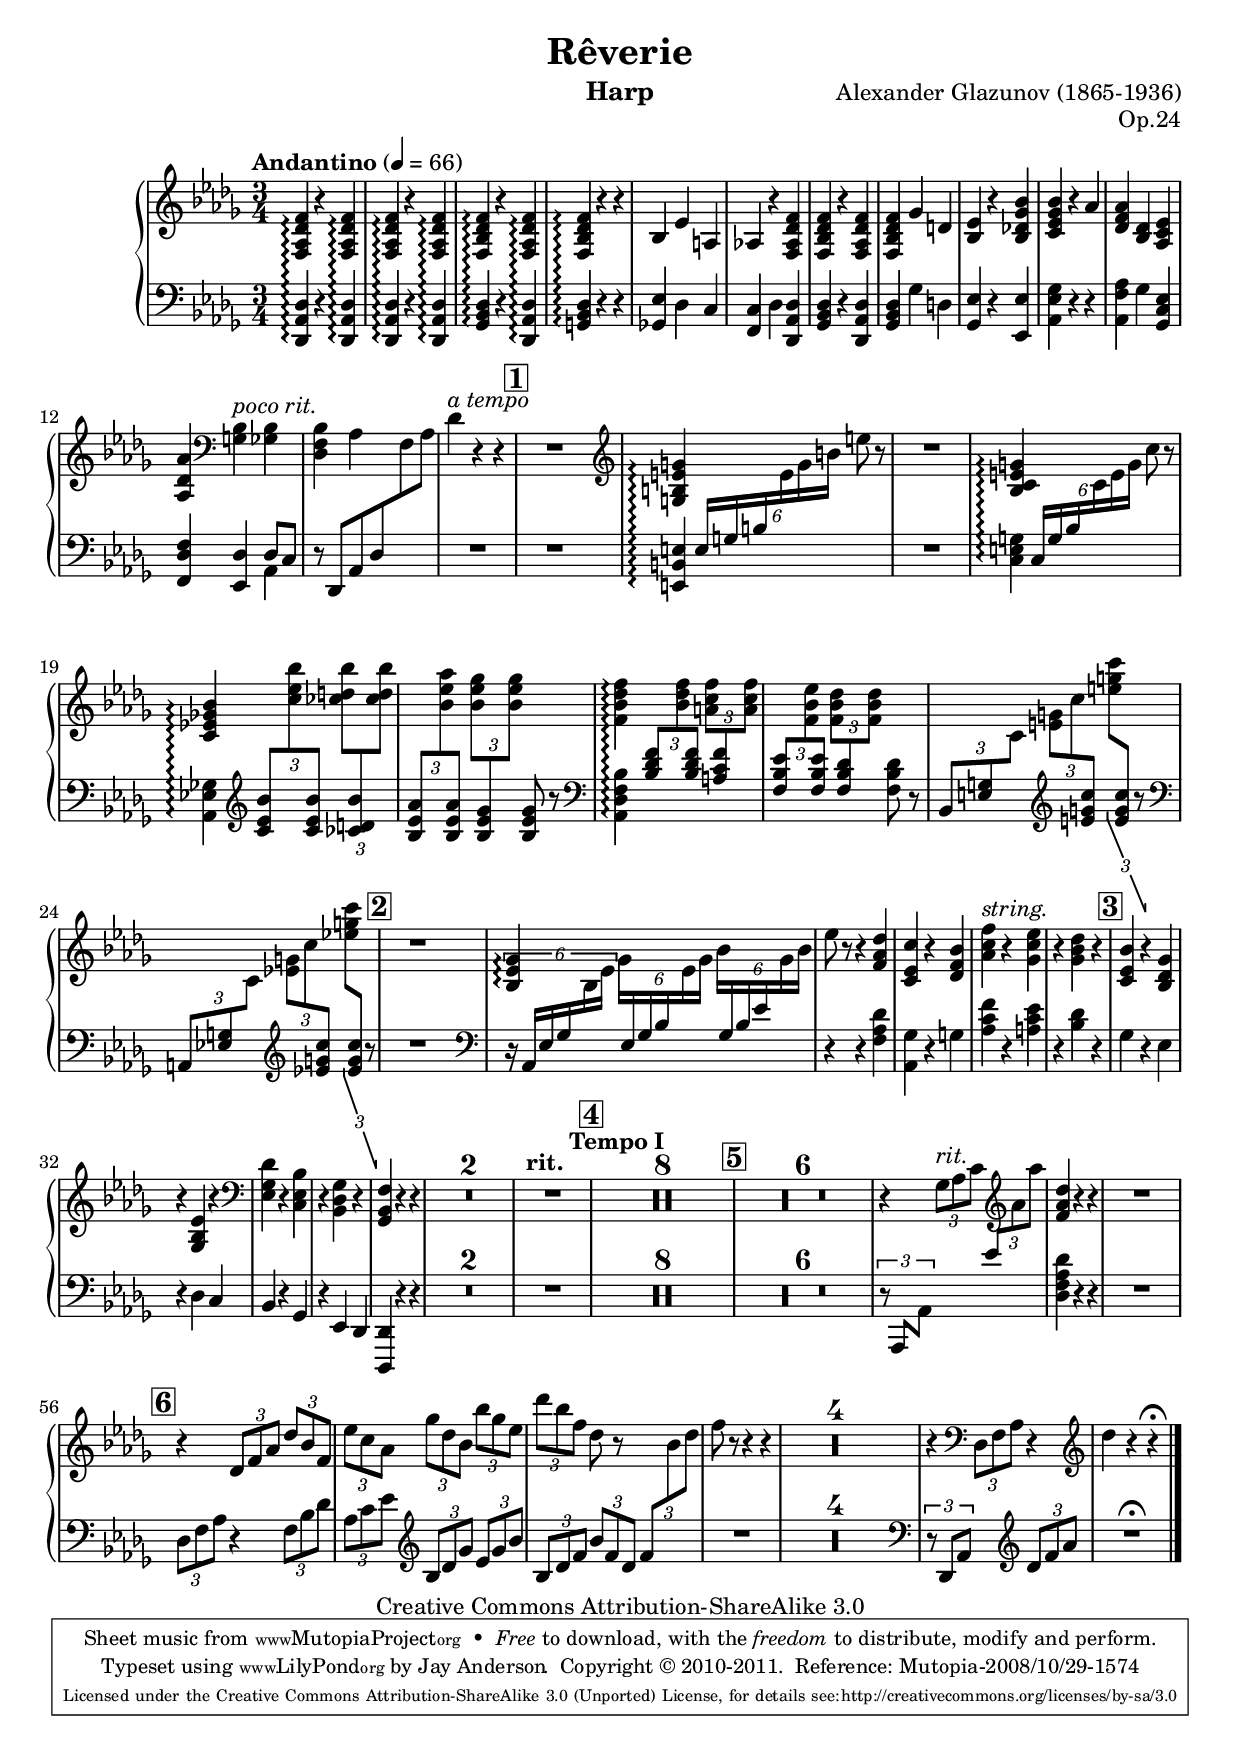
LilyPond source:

\version "2.13.47"

\include "defs.ily"
\version "2.13.47"

harpTop = \relative c
{
  \key des \major
  <f aes des f>4\arpeggio r q\arpeggio |
  q\arpeggio r q\arpeggio |
  <f bes des f>\arpeggio r <f aes des f>\arpeggio |
  <f bes des f>\arpeggio r r |
  bes ees a, |
  aes r <f aes des f> |
  <f bes des f> r <f aes des f> |
  <f bes des f> ges' d |
  <bes ees> r <bes des ges bes> |
  <c ees ges bes> r aes' |
  <des, f aes> <bes des> <aes c ees> <aes des aes'> \clef bass <g bes> <ges bes> |
  <des f bes> aes' s |
  des r r |

  %1
  R2. |
  \clef treble
  <g, b e g>4\arpeggio s2 |
  R2. |
  <bes c e g>4\arpeggio s2 |
  <c ees ges bes>4\arpeggio s2 |
  s2. |
  <f bes des f>4\arpeggio s2 |
  s2.*3 |
  R2. |
  <bes, ees ges>4\arpeggio s2 |
  ees'8 r r4 <f, aes des>4 |
  <c ees c'> r <des f bes> |
  <aes' c f> r <ges c ees> |
  r <ges bes des> r |

  %3
  <c, ees bes'> r <bes des ges> |
  r <ges bes ees> r |
  \clef bass
  <ees ges des'> r <c ees bes'> |
  r <bes des ges> r |
  <ges bes f'> r r |
  R2.*3 |

  %4
  R2.*8 |

  %5
  R2.*6 |
  r4 s4 \times 2/3 {s8 \clef treble s4} |
  <f'' aes des>4 r r |
  R2. |

  %6
  r4 \times 2/3 {des8 f aes} \times 2/3 {des bes f} |
  \times 2/3 {ees' c aes} \times 2/3 {ges' des bes} \times 2/3 {bes' ges ees} |
  \times 2/3 {des' bes f} des8 r s4 |
  f8 r r4 r |
  R2.*4 |
  r4 \clef bass s4 r4 |
  \clef treble
  des4 r r\fermata |
}

harpBot = \relative c,
{
  \clef bass
  \key des \major
  <des aes' des>4\arpeggio r q\arpeggio |
  q\arpeggio r q\arpeggio |
  <ges bes des>\arpeggio r <des aes' des>\arpeggio |
  <g bes des>\arpeggio r r |
  <ges ees'> des' c |
  <c f,> des <des aes des,> |
  <ges, bes des> r <des aes' des> |
  <ges bes des> ges' d |
  <ges, ees'> r <ees ees'> |
  <aes ees' ges> r r |
  <aes f' aes>  ges' <ees c ges> |
  <f des f,> <des ees,> << {des8 c} \\ aes4 >> |
  r8 des, aes' des \change Staff=top f aes \change Staff=bot |
  R2. |

  %1
  R2. |
  <e, b' e>4\arpeggio \times 4/6 {e'16 g b \change Staff=top e g b} e8 r | \change Staff=bot
  R2. |
  <c,, e g>4\arpeggio \times 4/6 {c16 g' bes \change Staff=top c e g} c8 r | \change Staff=bot
  <aes,, ees' ges>4\arpeggio
    \clef treble
    \times 2/3 {<c' ees bes'>8 \change Staff=top <c' ees bes'> \change Staff=bot <c, ees bes'>} \change Staff=top
    \times 2/3 {<ces' d bes'> \change Staff=bot <ces, d bes'> \change Staff=top <ces' d bes'>} \change Staff=bot |
  \times 2/3 {<bes, ees aes>8 \change Staff=top <bes' ees aes> \change Staff=bot <bes, ees aes>} \change Staff=top
    \times 2/3 {<bes' ees ges> \change Staff=bot <bes, ees ges> \change Staff=top <bes' ees ges>} \change Staff=bot
    <bes, ees ges>8 r |
  \clef bass
  <aes, des f bes>4\arpeggio
    \times 2/3 {<bes' des f>8 \change Staff=top <bes' des f> \change Staff=bot <bes, des f>} \change Staff=top
    \times 2/3 {<a' c f>8 \change Staff=bot <a, c f> \change Staff=top <a' c f>} \change Staff=bot |
  \times 2/3 {<f, bes ees>8 \change Staff=top <f' bes ees> \change Staff=bot <f, bes ees>} \change Staff=top
    \times 2/3 {<f' bes des> \change Staff=bot <f, bes des> \change Staff=top <f' bes des>} \change Staff=bot
    <f, bes des>8 r |
  \times 2/3 {bes, <e g> \change Staff=top c'} \times 2/3 {<e g> c' \change Staff=bot \clef treble <e, g c>} \change Staff=top \times 2/3 {<e' g c> \change Staff=bot <e, g c> r} |
  \clef bass
  \times 2/3 {a,, <ees' g> \change Staff=top c'} \times 2/3 {<ees g> c' \change Staff=bot \clef treble <ees, g c>} \change Staff=top \times 2/3 {<ees' g c> \change Staff=bot <ees, g c> r} |
  R2. |
  \clef bass
  \times 4/6 {r16 aes,, ees' ges \change Staff=top bes ees} \times 4/6 {ges \change Staff=bot ees, ges bes \change Staff=top ees ges} \times 4/6 {bes \change Staff=bot ges, bes ees \change Staff=top ges bes} | \change Staff=bot
  r4 r <f, aes des> |
  <aes, ges'> r g' |
  <aes c f> r <a c ees> |
  r <bes des> r |

  %3
  ges r ees |
  r des c |
  bes r ges |
  r ees des |
  <des des,> r r |
  R2.*3 |

  %4
  R2.*8 |

  %5
  R2.*6 |
  \times 2/3 {r8 aes aes'} \change Staff=top \times 2/3 {ges' aes c} \change Staff=bot \times 2/3 {ees \change Staff=top aes aes'} \change Staff=bot |
  <des,,, f aes des>4 r r |
  R2. |

  %6
  \times 2/3 {des8 f aes} r4 \times 2/3 {f8 bes des} |
  \times 2/3 {aes c ees} \clef treble \times 2/3 {bes des ges} \times 2/3 {ees ges bes} |
  \times 2/3 {bes, des f} \times 2/3 {bes f des} \times 2/3 {f \change Staff=top bes des} \change Staff=bot |
  R2.*5 |
  \clef bass
  \times 2/3 {r8 des,,, aes'} \change Staff=top \times 2/3 {des f aes} \change Staff=bot \clef treble \times 2/3 {des f aes} |
  R2.\fermataMarkup |
}


instrument = "Harp"

\include "header.ily"

\score
{
  \new PianoStaff
  <<
    \override PianoStaff.Beam #'auto-knee-gap = #1
    \set PianoStaff.connectArpeggios = ##t
    \new Staff=top
    {
      << \outline \harpTop >>
    }
    \new Staff=bot
    {
      \harpBot
    }
  >>
}
